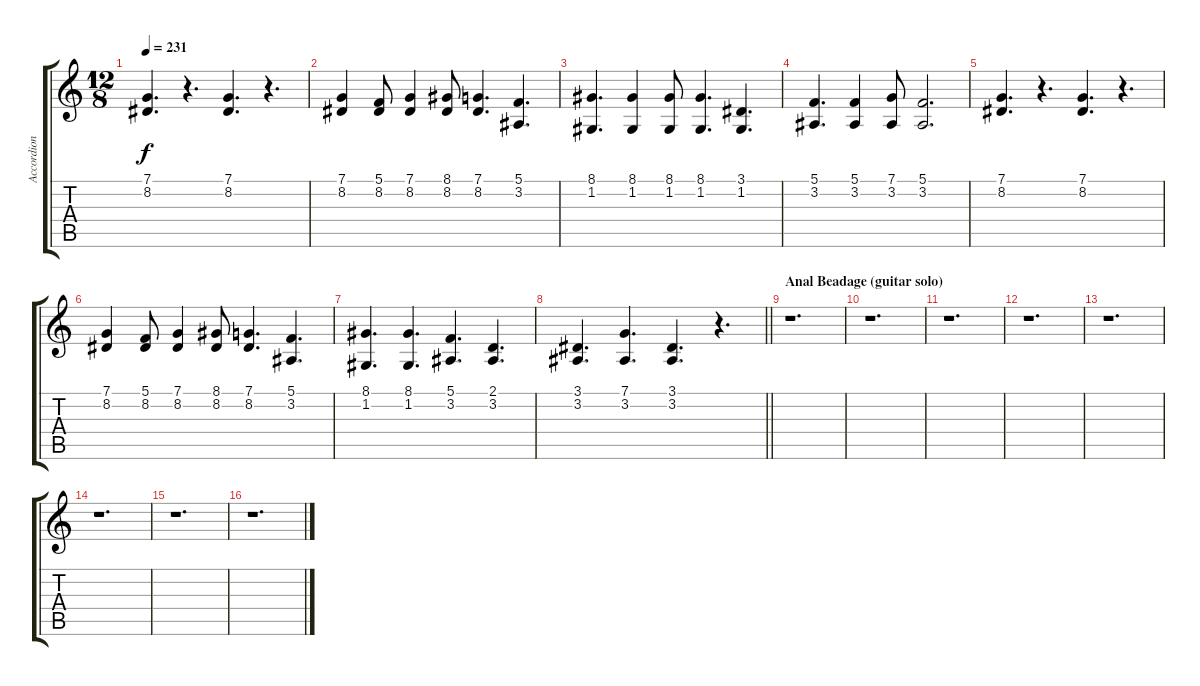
\track ("Accordion" "Accordion") {instrument accordion}
\staff {score tabs}
\tuning (C4 G3 Eb3 Bb2 F2 C2) {hide}
\ts (12 8)
\tempo 231
\clef g2
\ks c
(7.1 8.2).4{d dy f} r.4{d} (7.1 8.2).4{d} r.4{d} |
(7.1 8.2).4 (5.1 8.2).8 (7.1 8.2).4 (8.1 8.2).8 (7.1 8.2).4{d} (5.1 3.2).4{d} |
(8.1 1.2).4{d} (8.1 1.2).4 (8.1 1.2).8 (8.1 1.2).4{d} (3.1 1.2).4{d} |
(5.1 3.2).4{d} (5.1 3.2).4 (7.1 3.2).8 (5.1 3.2).2{d} |
(7.1 8.2).4{d} r.4{d} (7.1 8.2).4{d} r.4{d} |
(7.1 8.2).4 (5.1 8.2).8 (7.1 8.2).4 (8.1 8.2).8 (7.1 8.2).4{d} (5.1 3.2).4{d} |
(8.1 1.2).4{d} (8.1 1.2).4{d} (5.1 3.2).4{d} (2.1 3.2).4{d} |
\barLineRight lightlight
(3.1 3.2).4{d} (7.1 3.2).4{d} (3.1 3.2).4{d} r.4{d} |
\section ("" "Anal Beadage (guitar solo)")
r.1{d} |
r.1{d} |
r.1{d} |
r.1{d} |
r.1{d} |
r.1{d} |
r.1{d} |
r.1{d}
